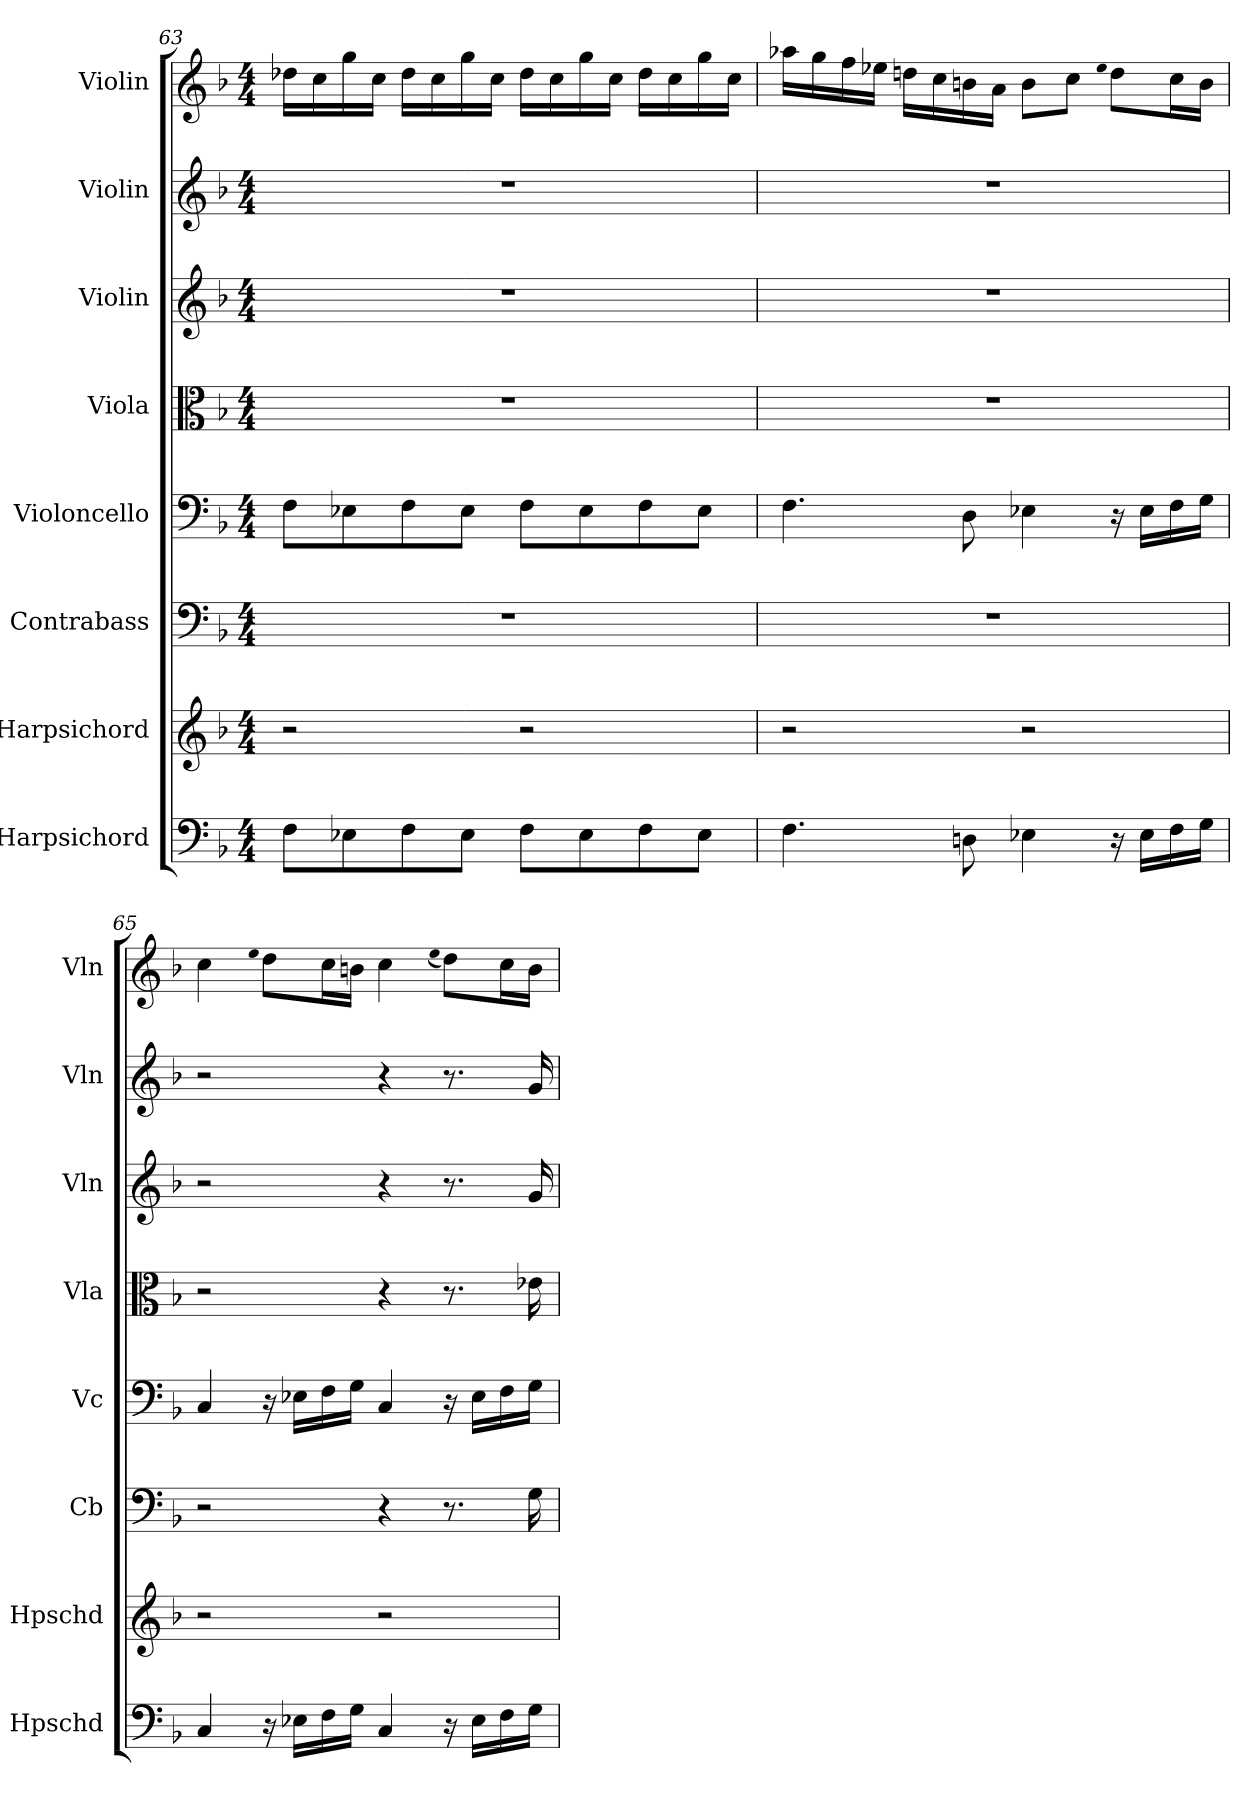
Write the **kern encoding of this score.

**kern	**kern	**kern	**kern	**kern	**kern	**kern	**kern
*part8	*part7	*part6	*part5	*part4	*part3	*part2	*part1
*staff8	*staff7	*staff6	*staff5	*staff4	*staff3	*staff2	*staff1
*I"Harpsichord	*I"Harpsichord	*I"Contrabass	*I"Violoncello	*I"Viola	*I"Violin	*I"Violin	*I"Violin
*I'Hpschd	*I'Hpschd	*I'Cb	*I'Vc	*I'Vla	*I'Vln	*I'Vln	*I'Vln
*clefF4	*clefG2	*clefF4	*clefF4	*clefC3	*clefG2	*clefG2	*clefG2
*k[b-]	*k[b-]	*k[b-]	*k[b-]	*k[b-]	*k[b-]	*k[b-]	*k[b-]
*M4/4	*M4/4	*M4/4	*M4/4	*M4/4	*M4/4	*M4/4	*M4/4
=63	=63	=63	=63	=63	=63	=63	=63
8F\L	2r	1r	8F\L	1r	1r	1r	16dd-X\LL
.	.	.	.	.	.	.	16cc\
8E-X\	.	.	8E-X\	.	.	.	16gg\
.	.	.	.	.	.	.	16cc\JJ
8F\	.	.	8F\	.	.	.	16dd-\LL
.	.	.	.	.	.	.	16cc\
8E-\J	.	.	8E-\J	.	.	.	16gg\
.	.	.	.	.	.	.	16cc\JJ
8F\L	2r	.	8F\L	.	.	.	16dd-\LL
.	.	.	.	.	.	.	16cc\
8E-\	.	.	8E-\	.	.	.	16gg\
.	.	.	.	.	.	.	16cc\JJ
8F\	.	.	8F\	.	.	.	16dd-\LL
.	.	.	.	.	.	.	16cc\
8E-\J	.	.	8E-\J	.	.	.	16gg\
.	.	.	.	.	.	.	16cc\JJ
=64	=64	=64	=64	=64	=64	=64	=64
4.F\	2r	1r	4.F\	1r	1r	1r	16aa-X\LL
.	.	.	.	.	.	.	16gg\
.	.	.	.	.	.	.	16ff\
.	.	.	.	.	.	.	16ee-X\JJ
.	.	.	.	.	.	.	16ddn\LL
.	.	.	.	.	.	.	16cc\
8Dn\	.	.	8D\	.	.	.	16bn\
.	.	.	.	.	.	.	16a\JJ
4E-X\	2r	.	4E-X\	.	.	.	8b\L
.	.	.	.	.	.	.	8cc\J
.	.	.	.	.	.	.	qee-
16r	.	.	16r	.	.	.	8dd\L
16E-\LL	.	.	16E-\LL	.	.	.	.
16F\	.	.	16F\	.	.	.	16cc\L
16G\JJ	.	.	16G\JJ	.	.	.	16b\JJ
=65	=65	=65	=65	=65	=65	=65	=65
4C/	2r	2r	4C/	2r	2r	2r	4cc\
.	.	.	.	.	.	.	qee
16r	.	.	16r	.	.	.	8dd\L
16E-X\LL	.	.	16E-X\LL	.	.	.	.
16F\	.	.	16F\	.	.	.	16cc\L
16G\JJ	.	.	16G\JJ	.	.	.	16bn\JJ
4C/	2r	4r	4C/	4r	4r	4r	4cc\
.	.	.	.	.	.	.	(qee
16r	.	8.r	16r	8.r	8.r	8.r	8dd\L)
16E-\LL	.	.	16E-\LL	.	.	.	.
16F\	.	.	16F\	.	.	.	16cc\L
16G\JJ	.	16G\	16G\JJ	16e-X\	16g/	16g/	16b\JJ
=	=	=	=	=	=	=	=
*-	*-	*-	*-	*-	*-	*-	*-
